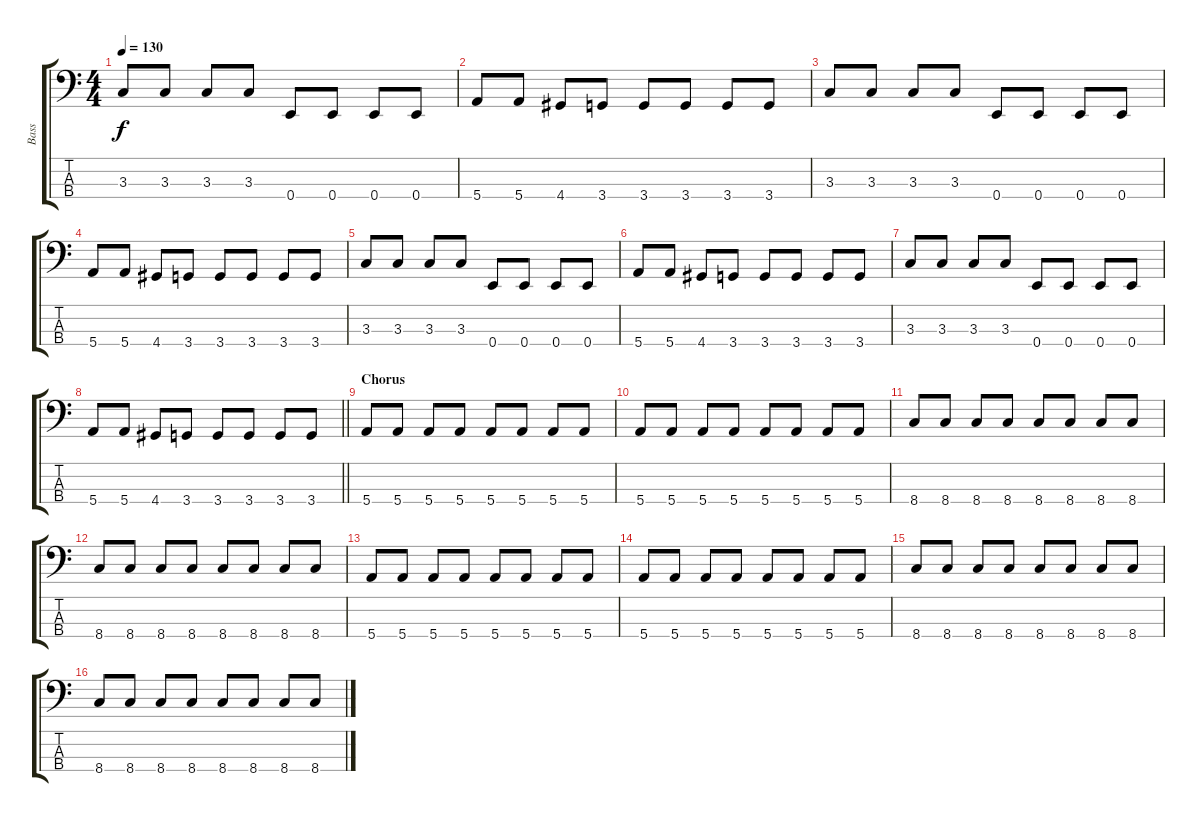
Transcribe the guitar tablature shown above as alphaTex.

\track ("Bass" "Bass") {instrument electricbasspick}
\staff {score tabs}
\tuning (G2 D2 A1 E1) {hide}
\ts (4 4)
\tempo 130
\clef f4
\ks c
3.3.8{dy f} 3.3.8 3.3.8 3.3.8 0.4.8 0.4.8 0.4.8 0.4.8 |
5.4.8 5.4.8 4.4.8 3.4.8 3.4.8 3.4.8 3.4.8 3.4.8 |
3.3.8 3.3.8 3.3.8 3.3.8 0.4.8 0.4.8 0.4.8 0.4.8 |
5.4.8 5.4.8 4.4.8 3.4.8 3.4.8 3.4.8 3.4.8 3.4.8 |
3.3.8 3.3.8 3.3.8 3.3.8 0.4.8 0.4.8 0.4.8 0.4.8 |
5.4.8 5.4.8 4.4.8 3.4.8 3.4.8 3.4.8 3.4.8 3.4.8 |
3.3.8 3.3.8 3.3.8 3.3.8 0.4.8 0.4.8 0.4.8 0.4.8 |
\barLineRight lightlight
5.4.8 5.4.8 4.4.8 3.4.8 3.4.8 3.4.8 3.4.8 3.4.8 |
\section ("" "Chorus")
5.4.8 5.4.8 5.4.8 5.4.8 5.4.8 5.4.8 5.4.8 5.4.8 |
5.4.8 5.4.8 5.4.8 5.4.8 5.4.8 5.4.8 5.4.8 5.4.8 |
8.4.8 8.4.8 8.4.8 8.4.8 8.4.8 8.4.8 8.4.8 8.4.8 |
8.4.8 8.4.8 8.4.8 8.4.8 8.4.8 8.4.8 8.4.8 8.4.8 |
5.4.8 5.4.8 5.4.8 5.4.8 5.4.8 5.4.8 5.4.8 5.4.8 |
5.4.8 5.4.8 5.4.8 5.4.8 5.4.8 5.4.8 5.4.8 5.4.8 |
8.4.8 8.4.8 8.4.8 8.4.8 8.4.8 8.4.8 8.4.8 8.4.8 |
8.4.8 8.4.8 8.4.8 8.4.8 8.4.8 8.4.8 8.4.8 8.4.8
